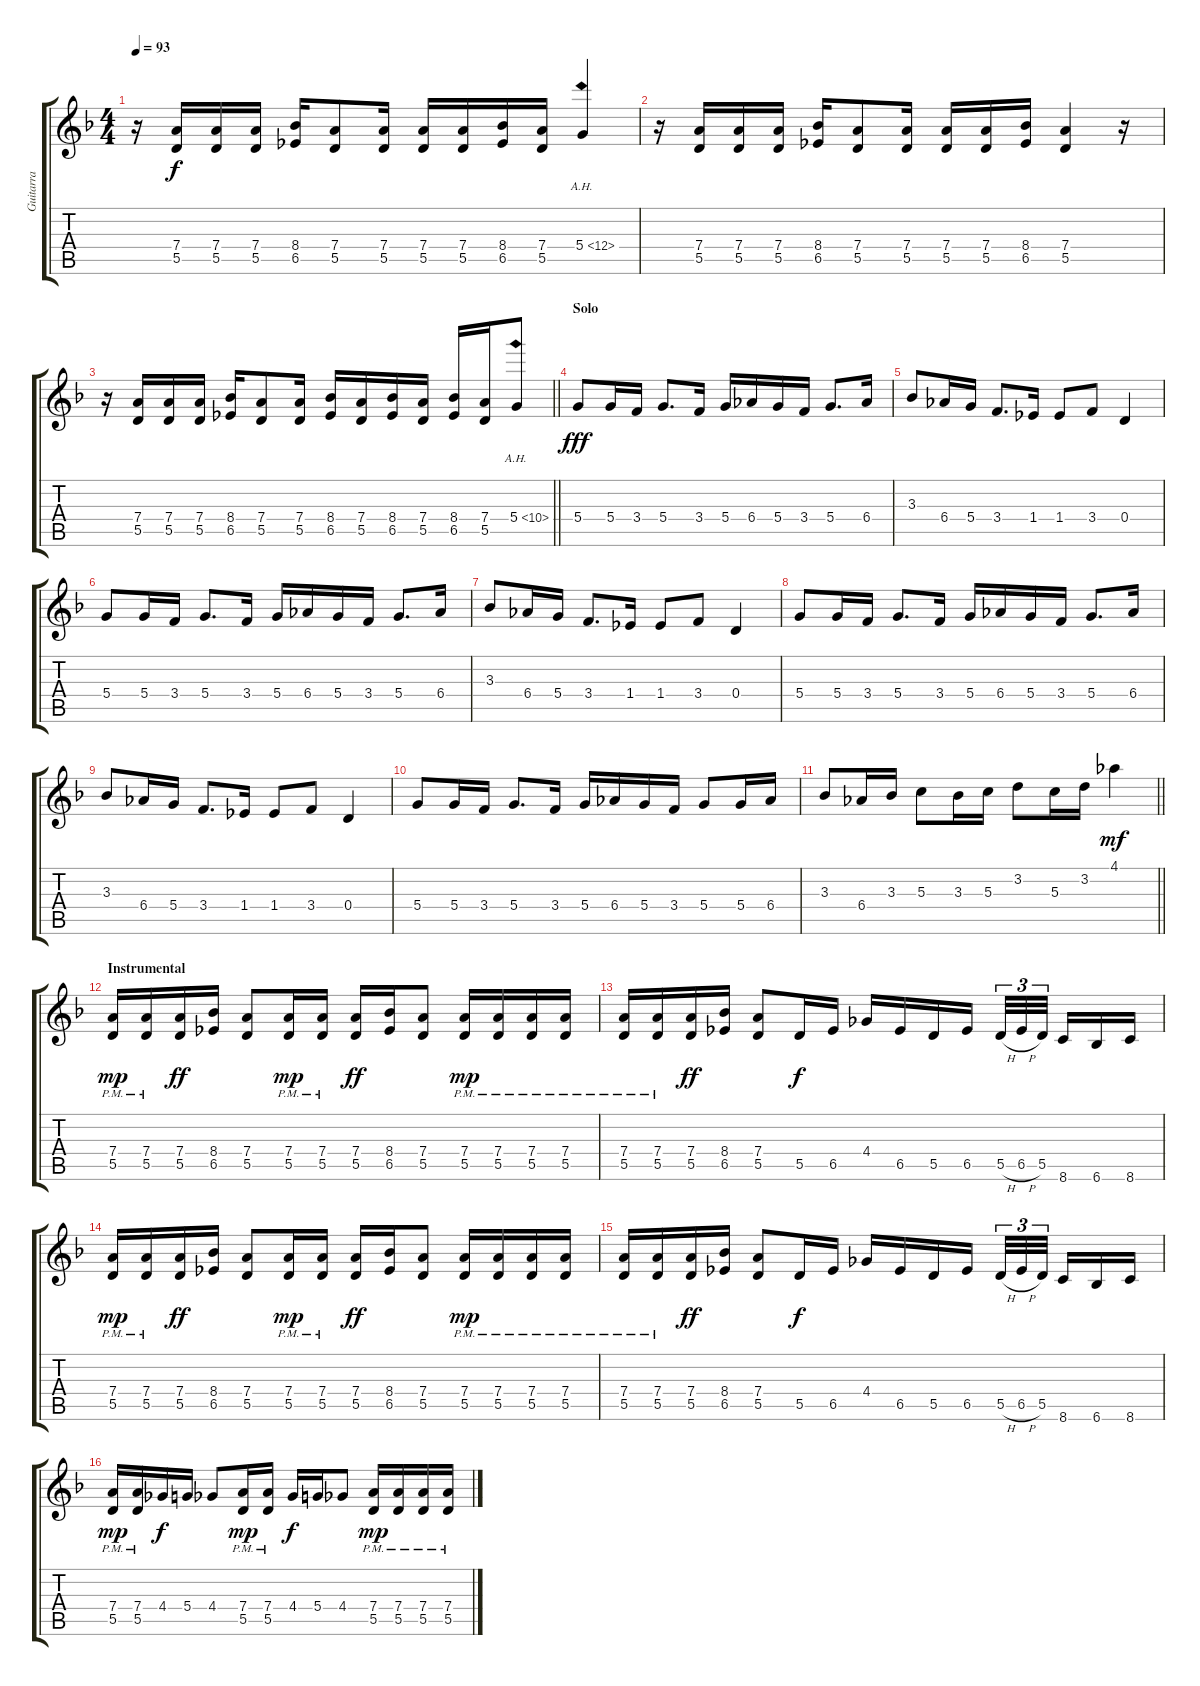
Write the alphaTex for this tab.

\track ("Guitarra" "Guitarra") {instrument distortionguitar}
\staff {score tabs}
\tuning (E4 B3 G3 D3 A2 E2) {hide}
\ts (4 4)
\tempo 93
\clef g2
\ks dminor
r.16{dy f} (7.4 5.5).16 (7.4 5.5).16 (7.4 5.5).16 (8.4 6.5).16 (7.4 5.5).8 (7.4 5.5).16 (7.4 5.5).16 (7.4 5.5).16 (8.4 6.5).16 (7.4 5.5).16 5.4{ah 7}.4 |
r.16 (7.4 5.5).16 (7.4 5.5).16 (7.4 5.5).16 (8.4 6.5).16 (7.4 5.5).8 (7.4 5.5).16 (7.4 5.5).16 (7.4 5.5).16 (8.4 6.5).16 (7.4 5.5).4 r.16 |
\barLineRight lightlight
r.16 (7.4 5.5).16 (7.4 5.5).16 (7.4 5.5).16 (8.4 6.5).16 (7.4 5.5).8 (7.4 5.5).16 (8.4 6.5).16 (7.4 5.5).16 (8.4 6.5).16 (7.4 5.5).16 (8.4 6.5).16 (7.4 5.5).16 5.4{ah 5}.8 |
\section ("" "Solo")
5.4.8{dy fff} 5.4.16 3.4.16 5.4.8{d} 3.4.16 5.4.16 6.4.16 5.4.16 3.4.16 5.4.8{d} 6.4.16 |
3.3.8 6.4.16 5.4.16 3.4.8{d} 1.4.16 1.4.8 3.4.8 0.4.4 |
5.4.8 5.4.16 3.4.16 5.4.8{d} 3.4.16 5.4.16 6.4.16 5.4.16 3.4.16 5.4.8{d} 6.4.16 |
3.3.8 6.4.16 5.4.16 3.4.8{d} 1.4.16 1.4.8 3.4.8 0.4.4 |
5.4.8 5.4.16 3.4.16 5.4.8{d} 3.4.16 5.4.16 6.4.16 5.4.16 3.4.16 5.4.8{d} 6.4.16 |
3.3.8 6.4.16 5.4.16 3.4.8{d} 1.4.16 1.4.8 3.4.8 0.4.4 |
5.4.8 5.4.16 3.4.16 5.4.8{d} 3.4.16 5.4.16 6.4.16 5.4.16 3.4.16 5.4.8 5.4.16 6.4.16 |
\barLineRight lightlight
3.3.8 6.4.16 3.3.16 5.3.8 3.3.16 5.3.16 3.2.8 5.3.16 3.2.16 4.1.4{dy mf} |
\section ("" "Instrumental")
(7.4{pm} 5.5{pm}).16{dy mp volume 12 balance 12} (7.4{pm} 5.5{pm}).16 (7.4 5.5).16{dy ff} (8.4 6.5).16 (7.4 5.5).8 (7.4{pm} 5.5{pm}).16{dy mp} (7.4{pm} 5.5{pm}).16 (7.4 5.5).16{dy ff} (8.4 6.5).16 (7.4 5.5).8 (7.4{pm} 5.5{pm}).16{dy mp} (7.4{pm} 5.5{pm}).16 (7.4{pm} 5.5{pm}).16 (7.4{pm} 5.5).16 |
(7.4{pm} 5.5{pm}).16 (7.4{pm} 5.5{pm}).16 (7.4 5.5).16{dy ff} (8.4 6.5).16 (7.4 5.5).8 5.5.16{dy f} 6.5.16 4.4.16 6.5.16 5.5.16 6.5.16 5.5{h}.32{tu (3 2)} 6.5{h}.32{tu (3 2)} 5.5.32{tu (3 2) beam splitsecondary} 8.6.16 6.6.16 8.6.16 |
(7.4{pm} 5.5{pm}).16{dy mp} (7.4{pm} 5.5{pm}).16 (7.4 5.5).16{dy ff} (8.4 6.5).16 (7.4 5.5).8 (7.4{pm} 5.5{pm}).16{dy mp} (7.4{pm} 5.5{pm}).16 (7.4 5.5).16{dy ff} (8.4 6.5).16 (7.4 5.5).8 (7.4{pm} 5.5{pm}).16{dy mp} (7.4{pm} 5.5{pm}).16 (7.4{pm} 5.5{pm}).16 (7.4{pm} 5.5).16 |
(7.4{pm} 5.5{pm}).16 (7.4{pm} 5.5{pm}).16 (7.4 5.5).16{dy ff} (8.4 6.5).16 (7.4 5.5).8 5.5.16{dy f} 6.5.16 4.4.16 6.5.16 5.5.16 6.5.16 5.5{h}.32{tu (3 2)} 6.5{h}.32{tu (3 2)} 5.5.32{tu (3 2) beam splitsecondary} 8.6.16 6.6.16 8.6.16 |
(7.4{pm} 5.5{pm}).16{dy mp} (7.4{pm} 5.5{pm}).16 4.4.16{dy f} 5.4.16 4.4.8 (7.4{pm} 5.5{pm}).16{dy mp} (7.4{pm} 5.5{pm}).16 4.4.16{dy f} 5.4.16 4.4.8 (7.4{pm} 5.5{pm}).16{dy mp} (7.4{pm} 5.5{pm}).16 (7.4{pm} 5.5{pm}).16 (7.4{pm} 5.5).16
